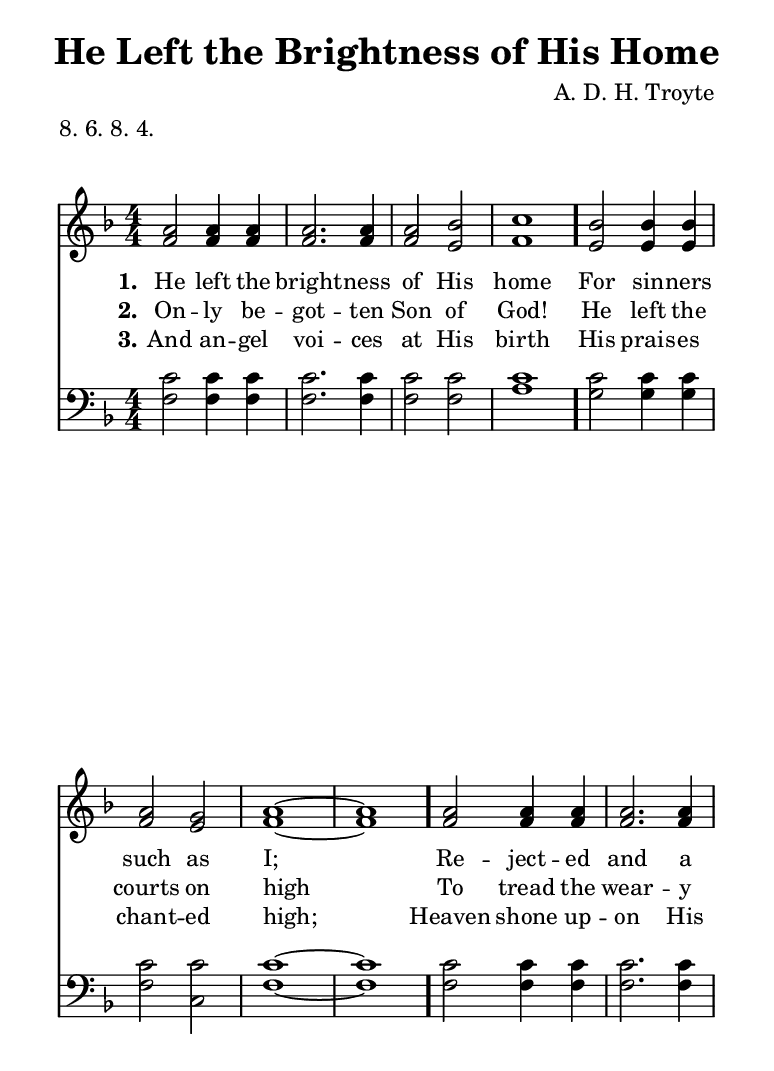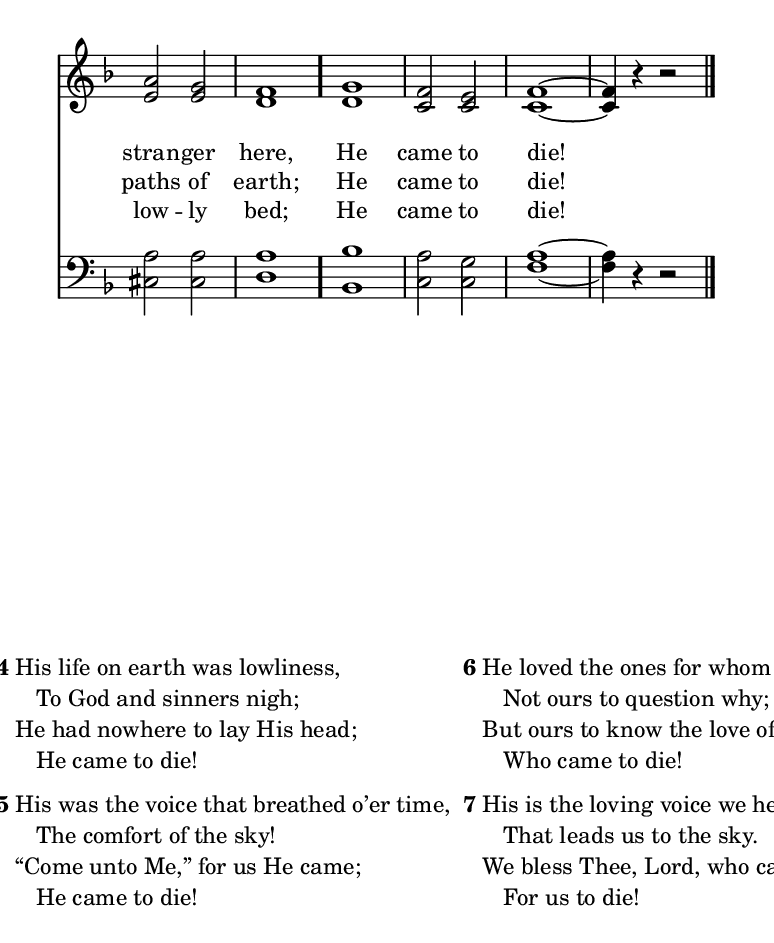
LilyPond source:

\include "common/global.ily"
\paper {
  \include "common/paper.ily"
  ragged-last-bottom = ##t
  system-count = #(cond (is-eogsized 2) (#t #f))
  system-system-spacing.padding = 8
}

\header{
  %gospel
  hymnnumber = "137"
  title = "He Left the Brightness of His Home"
  tunename = "Troyte. Adpt"
  meter = "8. 6. 8. 4."
  poet = ""
  composer = "A. D. H. Troyte"
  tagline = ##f
}

% for fermata in MIDI
ta = { \tempo 2=80 }
tb = { \tempo 2=40 }

patternAA = { c2 c4 c4 | c2. c4 | c2 c2 | c1 }
patternBA = { c2 c4 c4 | c2 c2 | c1 ~ | c1 }
patternCA = { c1 | c2 c2 | c1 ~ | c4 c4 c2 }

global = {
  \include "common/overrides.ily"
  \override Staff.TimeSignature.style = #'numbered
  \time 4/4
  \override Score.MetronomeMark.transparent = ##t % hide all fermata changes too
  \ta
  \key f \major
  \autoBeamOff
}

notesSoprano = {
\global
\relative c'' {

  \changePitch \patternAA { a a a | a a | a bes | c }
  \changePitch \patternBA { bes bes bes | a g | a | a }
  \changePitch \patternAA { a a a | a a | a g | f }
  \changePitch \patternCA { g | f e | f f r r }

  \bar "|."

}
}

notesAlto = {
\global
\relative e' {

  \changePitch \patternAA { f f f | f f | f e | f }
  \changePitch \patternBA { e e e | f e | f | f }
  \changePitch \patternAA { f f f | f f | e e | d }
  \changePitch \patternCA { d | c c | c | c r r }

}
}

notesTenor = {
\global
\relative a {

  \changePitch \patternAA { c c c | c c | c c | c }
  \changePitch \patternBA { c c c | c c | c | c }
  \changePitch \patternAA { c c c | c c | a a | a }
  \changePitch \patternCA { bes | a g | a | a r r }

}
}

notesBass = {
\global
\relative f {

  \changePitch \patternAA { f f f | f f | f f | a }
  \changePitch \patternBA { g g g | f c | f | f }
  \changePitch \patternAA { f f f | f f | cis cis | d }
  \changePitch \patternCA { bes | c c | f | f r r }

}
}

wordsA = \lyricmode {
\set stanza = "1."

He left the bright -- ness of His home \bar "."
For sin -- ners such as I; \bar "."
Re -- ject -- ed and a stran -- ger here, \bar "."
He came to die! \bar "."

}

wordsB = \lyricmode {
\set stanza = "2."

On -- ly be -- got -- ten Son of God!
He left the courts on high
To tread the wear -- y paths of earth;
He came to die!

}

wordsC = \lyricmode {
\set stanza = "3."

And an -- gel voi -- ces at His birth
His prais -- es chant -- ed high;
Heaven shone up -- on His low -- ly bed;
He came to die!

}

wordsD = \markuplist {

\line { His life on earth was lowliness, }
\line { { \hspace #2 } To God and sinners nigh; }
\line { He had nowhere to lay His head; }
\line { { \hspace #2 } He came to die! }

}

wordsE = \markuplist {

\line { His was the voice that breathed o’er time, }
\line { { \hspace #2 } The comfort of the sky! }
\line { “Come unto Me,” for us He came; }
\line { { \hspace #2 } He came to die! }

}

wordsF = \markuplist {

\line { He loved the ones for whom He died — }
\line { { \hspace #2 } Not ours to question why; }
\line { But ours to know the love of Him }
\line { { \hspace #2 } Who came to die! }

}

wordsG = \markuplist {

\line { His is the loving voice we hear }
\line { { \hspace #2 } That leads us to the sky. }
\line { We bless Thee, Lord, who came to earth }
\line { { \hspace #2 } For us to die! }

}

\score {
  \context ChoirStaff <<
    \context Staff = upper <<
      \set Staff.autoBeaming = ##f
      \set ChoirStaff.systemStartDelimiter = #'SystemStartBar
      \set ChoirStaff.printPartCombineTexts = ##f
      \partcombine #'(2 . 11) \notesSoprano \notesAlto
      \context NullVoice = sopranos { \voiceOne << \notesSoprano >> }
      \context Lyrics = one   \lyricsto sopranos \wordsA
      \context Lyrics = two   \lyricsto sopranos \wordsB
      \context Lyrics = three \lyricsto sopranos \wordsC
    >>
    \context Staff = men <<
      \set Staff.autoBeaming = ##f
      \clef bass
      \set ChoirStaff.printPartCombineTexts = ##f
      \partcombine #'(2 . 11) \notesTenor \notesBass
    >>
  >>
  \layout {
    \include "common/layout.ily"
  }
  #(cond ((ly:get-option 'eog-midi-permitted) #{ \midi{
    \include "common/midi.ily"
  } #}))
}

\noPageBreak

\markup { \fill-line {
  \null
  \column {
  \line{ \bold 4 \column { \wordsD } } \combine \null \vspace #0.4
  \line{ \bold 5 \column { \wordsE } }
  }
  \null
  \column {
  \line{ \bold 6 \column { \wordsF } } \combine \null \vspace #0.4
  \line{ \bold 7 \column { \wordsG } }
  }
  \null
} }

\version "2.19.49"  % necessary for upgrading to future LilyPond versions.

% vi:set et ts=2 sw=2 ai nocindent syntax=lilypond:
